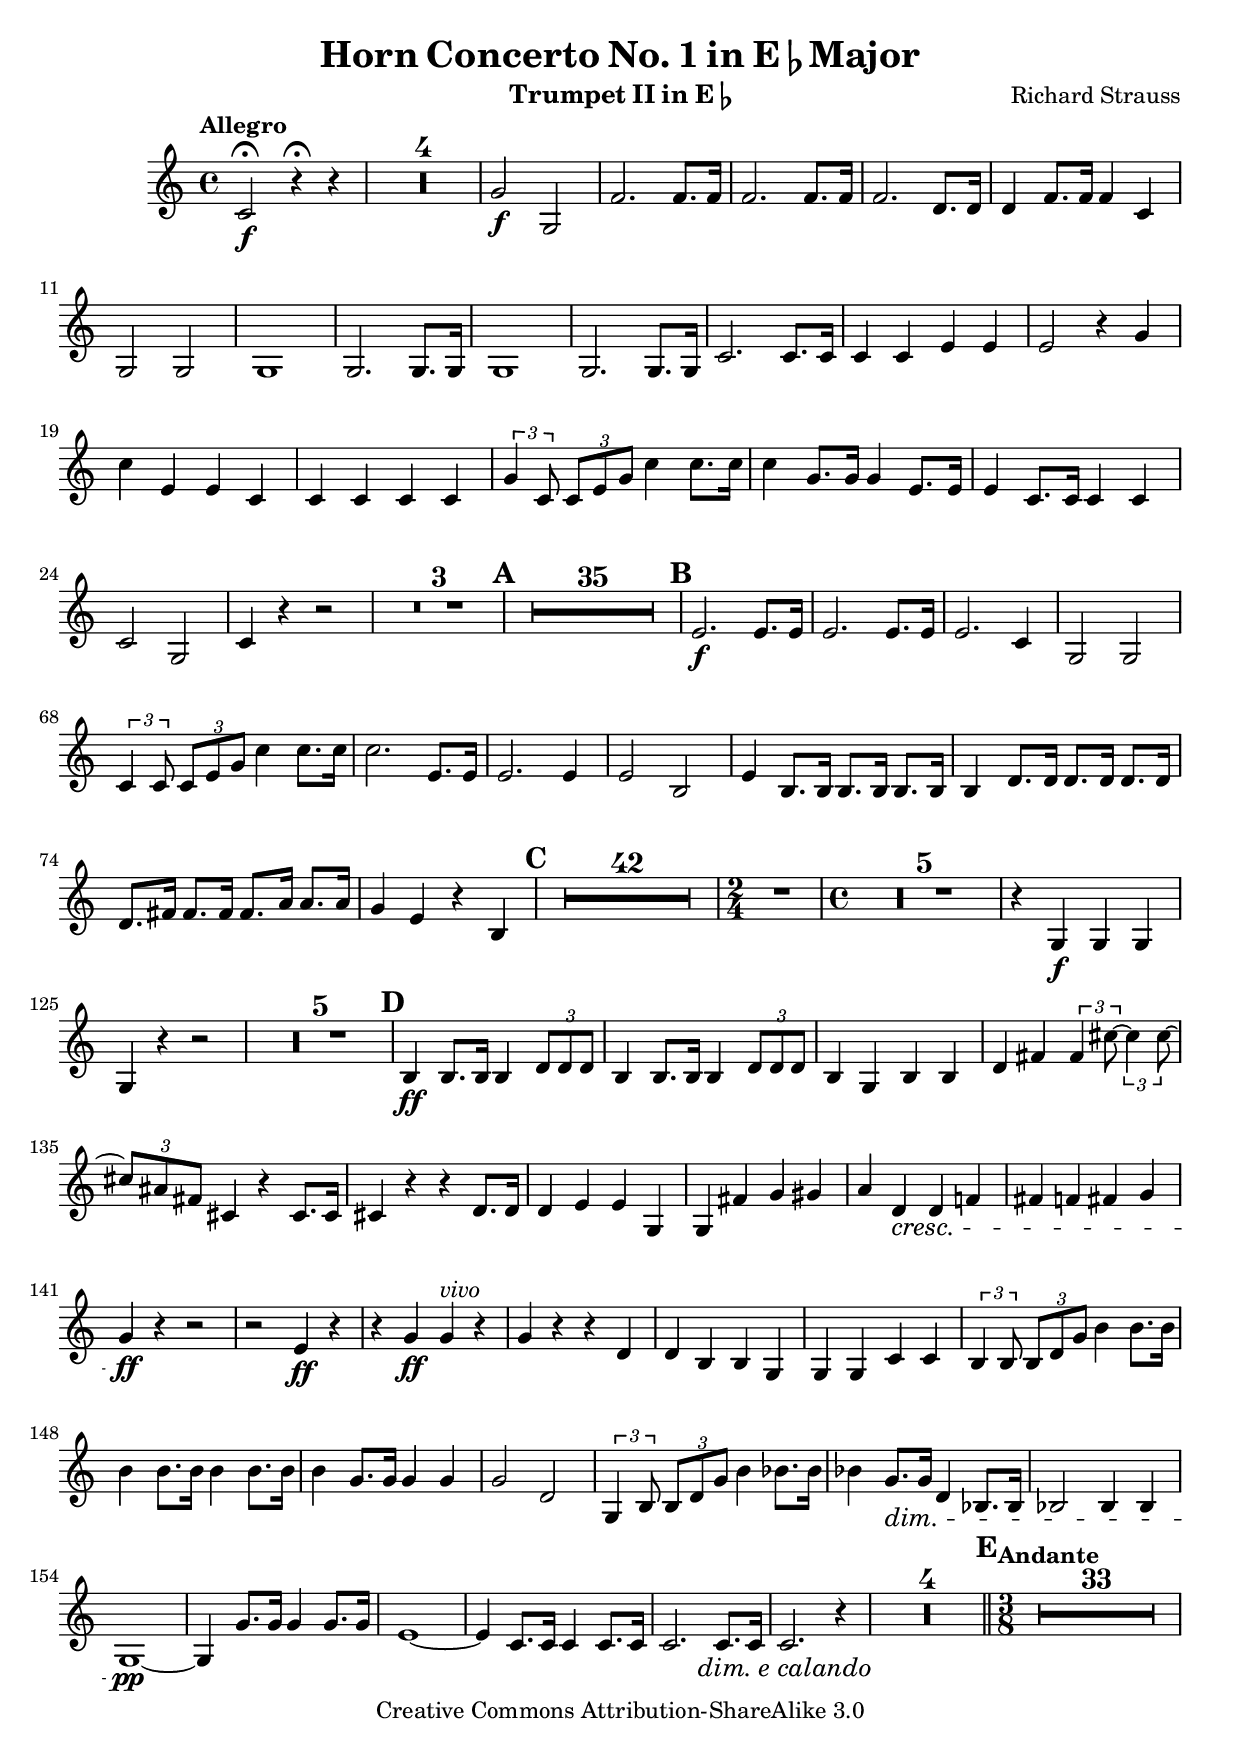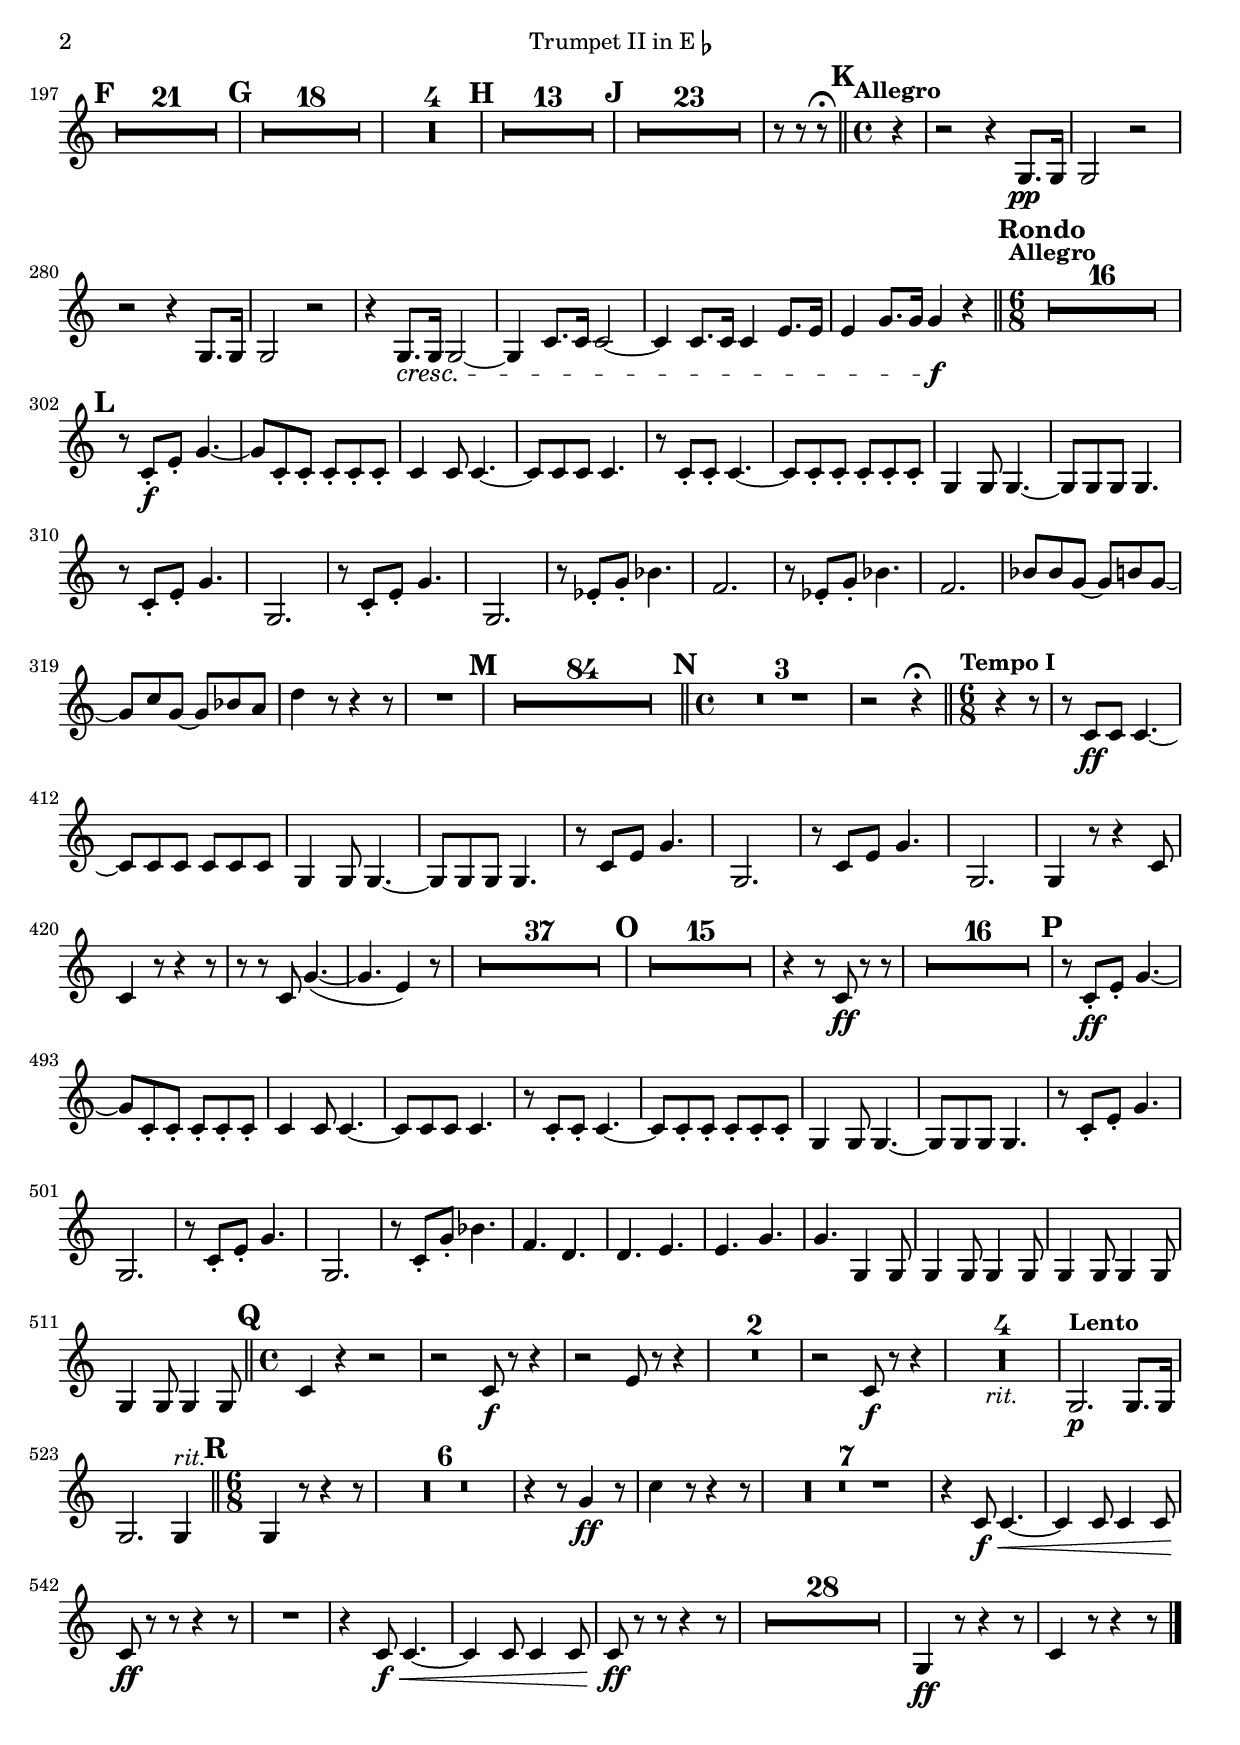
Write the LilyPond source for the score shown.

\version "2.13.22"

\version "2.13.33"

\include "defs.ily"

trumpetTwoMvtI = \relative c'
{
  \transposition ees
  c2\f\fermata r4\fermata r |
  R1*4 |
  g'2\f g, |
  f'2. f8. f16 |
  f2. f8. f16 |
  f2. d8. d16 |
  d4 f8. f16 f4 c |
  g2 g |
  g1 |
  g2. g8. g16 |
  g1 |
  g2. g8. g16 |
  c2. c8. c16 |
  c4 c e e |
  e2 r4 g |
  c e, e c |
  c c c c |
  \times 2/3 {g'4 c,8} \times 2/3 {c8 e g} c4 c8. c16 |
  c4 g8. g16 g4 e8. e16 |
  e4 c8. c16 c4 c |
  c2 g |
  c4 r r2 |
  R1*3 |

  %A
  R1*35 |
  e2.\f e8. e16 |
  e2. e8. e16 |
  e2. c4 |
  g2 g |
  \times 2/3 {c4 c8} \times 2/3 {c8 e g} c4 c8. c16 |
  c2. e,8. e16 |
  e2. e4 |
  e2 b |
  e4 b8. b16 b8. b16 b8. b16 |
  b4 d8. d16 d8. d16 d8. d16 |
  d8. fis16 fis8. fis16 fis8. a16 a8. a16 |
  g4 e r b |

  %C
  R1*42 |

  %2/4
  R2 |

  %4/4
  R1*5 |
  r4 g\f g g |
  g r r2 |
  R1*5 |

  %D
  b4\ff b8. b16 b4 \times 2/3 {d8 d d} |
  b4 b8. b16 b4 \times 2/3 {d8 d d} |
  b4 g b b |
  d fis \times 2/3 {fis4 cis'8~} \times 2/3 {cis4 cis8~} |
  \times 2/3 {cis8 ais fis} cis4 r cis8. cis16 |
  cis4 r r d8. d16 |
  d4 e e g, |
  g fis' g gis |
  a d,\cresc d f | %EDIT: cresc added
  fis f fis g |
  g\ff r r2 |
  r2 e4\ff r |
  r g\ff g^\vivo r |
  g r r d |
  d b b g |
  g g c c |
  \times 2/3 {b4 b8} \times 2/3 {b8 d g} b4 b8. b16 |
  b4 b8. b16 b4 b8. b16 |
  b4 g8. g16 g4 g |
  g2 d |
  \times 2/3 {g,4 b8} \times 2/3 {b d g} b4 bes8. bes16 |
  bes4 g8.\dim g16 d4 bes8. bes16 |
  bes2 bes4 bes |
  g1~\pp |
  g4 g'8. g16 g4 g8. g16 |
  e1~ |
  e4 c8. c16 c4 c8. c16 |
  << {s2 s4\dimECalando} {c2.} >> c8. c16 |
  c2. r4\! |
  R1*4 |
}

trumpetTwoMvtII = \relative c'
{
  %E
  %3/8
  R4.*33 |

  %F
  R4.*21 |

  %G
  R4.*22 |

  %H
  R4.*13 |

  %I
  R4.*23 |
  r8 r r\fermata |
}

trumpetTwoMvtIII = \relative c'
{
  %K
  %4/4
  r4 |
  r2 r4 g8.\pp g16 |
  g2 r |
  r r4 g8. g16 |
  g2 r |
  r4 g8.\cresc g16 g2~ |
  g4 c8. c16 c2~ |
  c4 c8. c16 c4 e8. e16 |
  e4 g8. g16 g4\f r |

  %6/8
  R2.*16 |

  %L
  r8 c,-.\f e-. g4.~ |
  g8 c,-. c-. c-. c-. c-. |
  c4 c8 c4.~ |
  c8 c c c4. |
  r8 c-. c-. c4.~ |
  c8 c-. c-. c-. c-. c-. |
  g4 g8 g4.~ |
  g8 g g g4. |
  \repeat unfold 2
  {
    r8 c-. e-. g4. |
    g,2. |
  }
  \repeat unfold 2
  {
    r8 ees'-. g-. bes4. |
    f2. |
  }
  bes8 bes g~ g b g~ |
  g c g~ g bes a |
  d4 r8 r4 r8 |
  R2. |

  %M
  R2.*84 |

  %4/4
  R1*3 |
  r2 r4\fermata |

  %6/8
  r4 r8 |
  r c,\ff c c4.~ |
  c8 c c c c c |
  g4 g8 g4.~ |
  g8 g g g4. |
  \repeat unfold 2
  {
    r8 c e g4. |
    g,2. |
  }
  g4 r8 r4 c8 |
  c4 r8 r4 r8 |
  r r c g'4.~( |
  g e4) r8 |
  R2.*37 |

  %O
  R2.*15 |
  r4 r8 c\ff r r |
  R2.*16 |

  %P
  r8 c-.\ff e-. g4.~ |
  g8 c,-. c-. c-. c-. c-. |
  c4 c8 c4.~ |
  c8 c c c4. |
  r8 c-. c-. c4.~ |
  c8 c-. c-. c-. c-. c-. |
  g4 g8 g4.~ |
  g8 g g g4. |
  \repeat unfold 2
  {
    r8 c-. e-. g4. |
    g,2. |
  }
  r8 c-. g'-. bes4. |
  f d |
  d e |
  e g |
  g g,4 g8 |
  \repeat unfold 3 {g4 g8 g4 g8} |

  %Q
  %4/4
  c4 r r2 |
  r2 c8\f r r4 |
  r2 e8 r r4 |
  R1*2 |
  r2 c8\f r r4 |
  R1*4_\rit |
  g2.\p g8. g16 |
  g2. g4^\rit |

  %R
  %6/8
  g4 r8 r4 r8 |
  R2.*6 |
  r4 r8 g'4\ff r8 |
  c4 r8 r4 r8 |
  R2.*7 |
  r4 c,8\f\< c4.~ |
  c4 c8 c4 c8 |
  c\ff r r r4 r8 |
  R2. |
  r4 c8\f\< c4.~ |
  c4 c8 c4 c8 |
  c\ff r r r4 r8 |
  R2.*28 |
  g4\ff r8 r4 r8 |
  c4 r8 r4 r8 |
}

trumpetTwo = {\trumpetTwoMvtI \trumpetTwoMvtII \trumpetTwoMvtIII}


instrument = \markup {Trumpet II in E\flat}
notes = \trumpetTwo

\include "part.ily"
